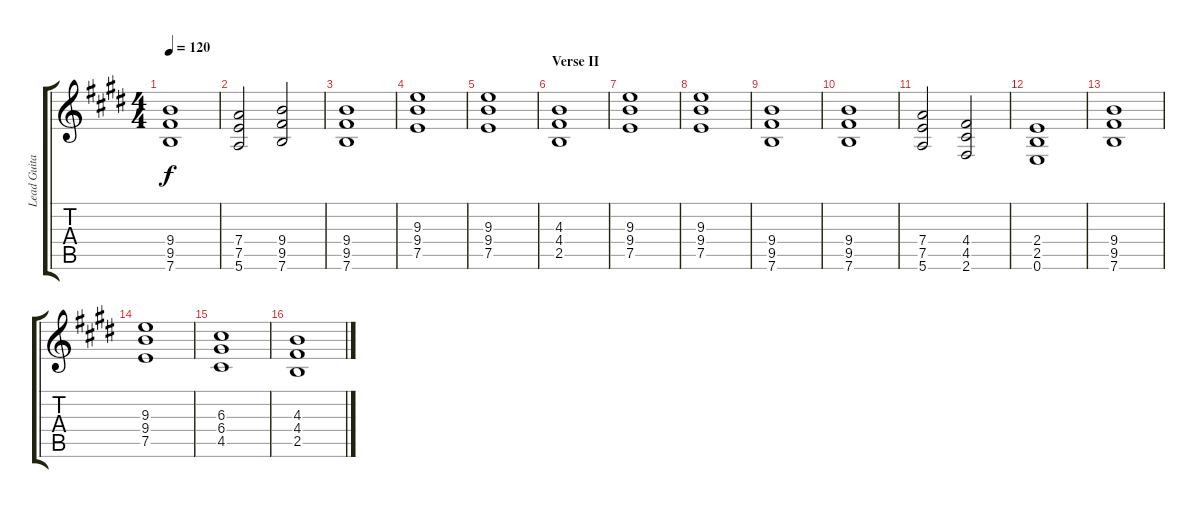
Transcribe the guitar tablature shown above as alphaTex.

\track ("Lead Guitar" "Lead Guita") {instrument distortionguitar}
\staff {score tabs}
\tuning (E4 B3 G3 D3 A2 E2) {hide}
\ts (4 4)
\tempo 120
\clef g2
\ks e
(9.4 9.5 7.6).1{dy f} |
(7.4 7.5 5.6).2 (9.4 9.5 7.6).2 |
(9.4 9.5 7.6).1 |
(9.3 9.4 7.5).1 |
(9.3 9.4 7.5).1 |
\section ("" "Verse II")
(4.3 4.4 2.5).1 |
(9.3 9.4 7.5).1 |
(9.3 9.4 7.5).1 |
(9.4 9.5 7.6).1 |
(9.4 9.5 7.6).1 |
(7.4 7.5 5.6).2 (4.4 4.5 2.6).2 |
(2.4 2.5 0.6).1 |
(9.4 9.5 7.6).1 |
(9.3 9.4 7.5).1 |
(6.3 6.4 4.5).1 |
(4.3 4.4 2.5).1
